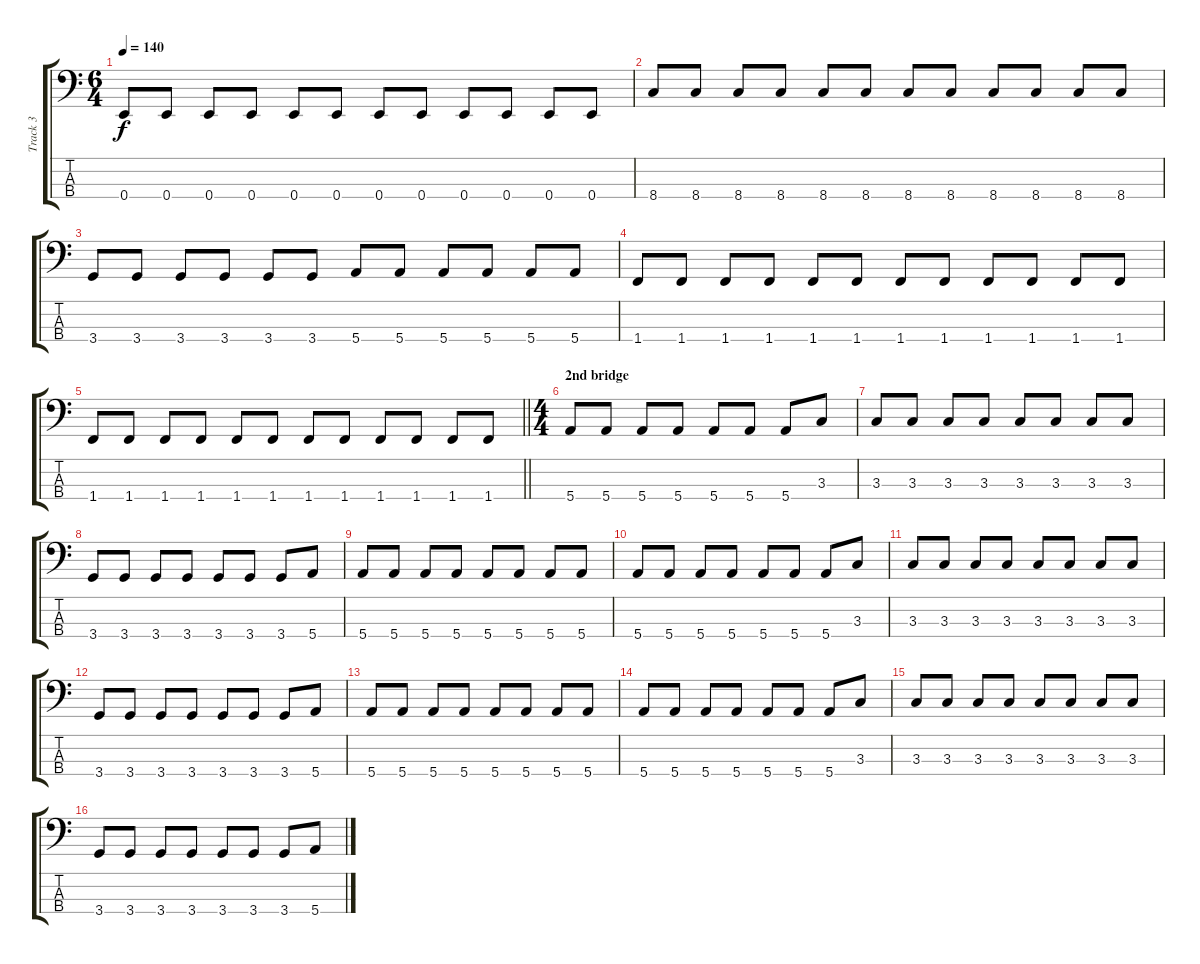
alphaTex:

\track ("Track 3" "Track 3") {instrument electricbassfinger}
\staff {score tabs}
\tuning (G2 D2 A1 E1) {hide}
\ts (6 4)
\tempo 140
\clef f4
\ks c
0.4.8{dy f} 0.4.8 0.4.8 0.4.8 0.4.8 0.4.8 0.4.8 0.4.8 0.4.8 0.4.8 0.4.8 0.4.8 |
8.4.8 8.4.8 8.4.8 8.4.8 8.4.8 8.4.8 8.4.8 8.4.8 8.4.8 8.4.8 8.4.8 8.4.8 |
3.4.8 3.4.8 3.4.8 3.4.8 3.4.8 3.4.8 5.4.8 5.4.8 5.4.8 5.4.8 5.4.8 5.4.8 |
1.4.8 1.4.8 1.4.8 1.4.8 1.4.8 1.4.8 1.4.8 1.4.8 1.4.8 1.4.8 1.4.8 1.4.8 |
\barLineRight lightlight
1.4.8 1.4.8 1.4.8 1.4.8 1.4.8 1.4.8 1.4.8 1.4.8 1.4.8 1.4.8 1.4.8 1.4.8 |
\ts (4 4)
\section ("" "2nd bridge")
5.4.8 5.4.8 5.4.8 5.4.8 5.4.8 5.4.8 5.4.8 3.3.8 |
3.3.8 3.3.8 3.3.8 3.3.8 3.3.8 3.3.8 3.3.8 3.3.8 |
3.4.8 3.4.8 3.4.8 3.4.8 3.4.8 3.4.8 3.4.8 5.4.8 |
5.4.8 5.4.8 5.4.8 5.4.8 5.4.8 5.4.8 5.4.8 5.4.8 |
5.4.8 5.4.8 5.4.8 5.4.8 5.4.8 5.4.8 5.4.8 3.3.8 |
3.3.8 3.3.8 3.3.8 3.3.8 3.3.8 3.3.8 3.3.8 3.3.8 |
3.4.8 3.4.8 3.4.8 3.4.8 3.4.8 3.4.8 3.4.8 5.4.8 |
5.4.8 5.4.8 5.4.8 5.4.8 5.4.8 5.4.8 5.4.8 5.4.8 |
5.4.8 5.4.8 5.4.8 5.4.8 5.4.8 5.4.8 5.4.8 3.3.8 |
3.3.8 3.3.8 3.3.8 3.3.8 3.3.8 3.3.8 3.3.8 3.3.8 |
3.4.8 3.4.8 3.4.8 3.4.8 3.4.8 3.4.8 3.4.8 5.4.8
